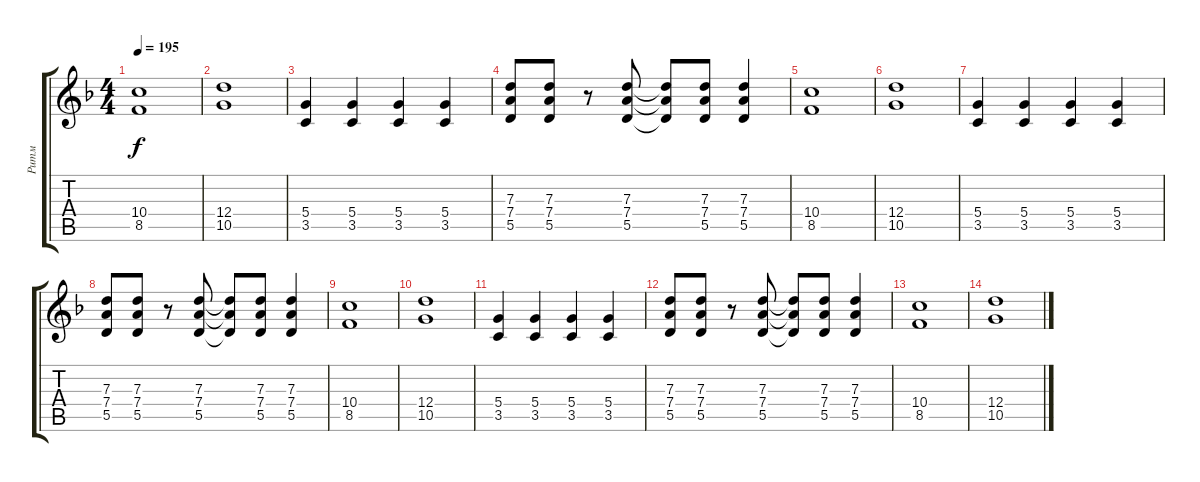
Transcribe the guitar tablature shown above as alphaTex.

\track ("Ритм" "Ритм") {instrument distortionguitar}
\staff {score tabs}
\tuning (E4 B3 G3 D3 A2 E2) {hide}
\ts (4 4)
\tempo 195
\clef g2
\ks f
(10.4 8.5).1{dy f} |
(12.4 10.5).1 |
(5.4 3.5).4 (5.4 3.5).4 (5.4 3.5).4 (5.4 3.5).4 |
(7.3 7.4 5.5).8 (7.3 7.4 5.5).8 r.8 (7.3 7.4 5.5).8 (7.3{t} 7.4{t} 5.5{t}).8 (7.3 7.4 5.5).8 (7.3 7.4 5.5).4 |
(10.4 8.5).1 |
(12.4 10.5).1 |
(5.4 3.5).4 (5.4 3.5).4 (5.4 3.5).4 (5.4 3.5).4 |
(7.3 7.4 5.5).8 (7.3 7.4 5.5).8 r.8 (7.3 7.4 5.5).8 (7.3{t} 7.4{t} 5.5{t}).8 (7.3 7.4 5.5).8 (7.3 7.4 5.5).4 |
(10.4 8.5).1 |
(12.4 10.5).1 |
(5.4 3.5).4 (5.4 3.5).4 (5.4 3.5).4 (5.4 3.5).4 |
(7.3 7.4 5.5).8 (7.3 7.4 5.5).8 r.8 (7.3 7.4 5.5).8 (7.3{t} 7.4{t} 5.5{t}).8 (7.3 7.4 5.5).8 (7.3 7.4 5.5).4 |
(10.4 8.5).1 |
(12.4 10.5).1
